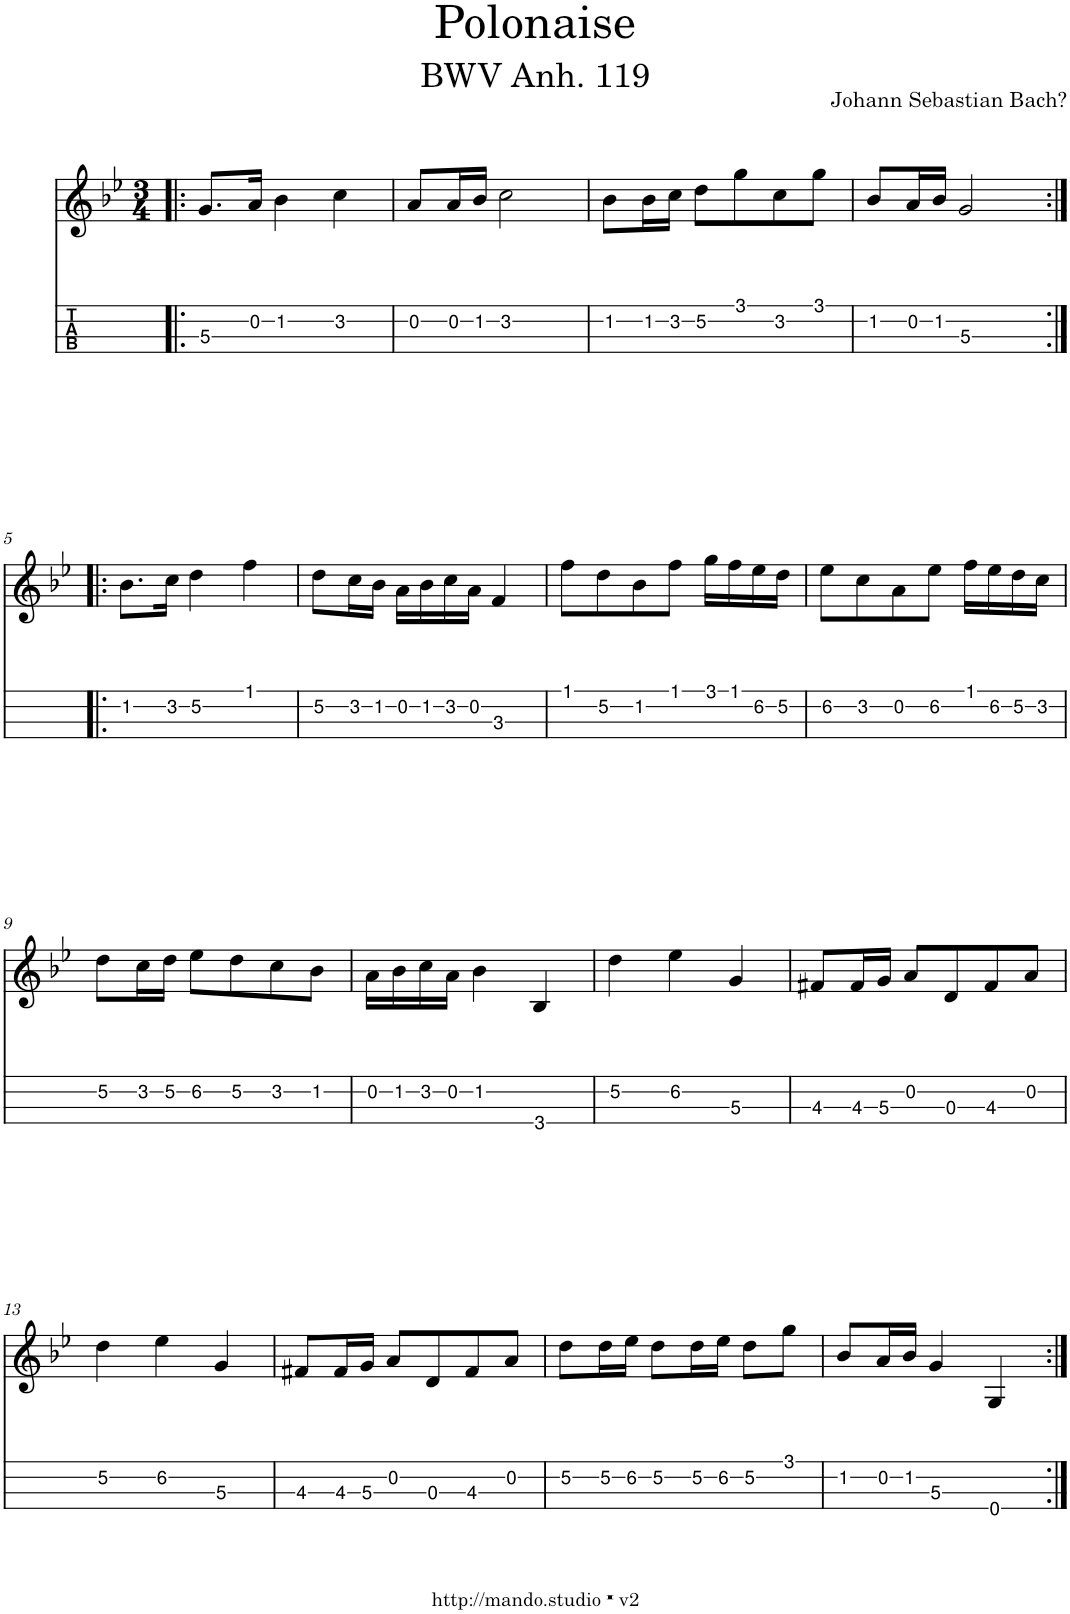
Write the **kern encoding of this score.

**kern	**kern
*part1	*part1
*staff2	*staff1
*I"Mandolin	*
*I'Mdn.	*
*stria4	*
*	*clefG2
*k[b-e-]	*k[b-e-]
*M3/4	*M3/4
=1!|:	=1!|:
8.gL	8.g/L
16aJk	16a/Jk
4b-	4b-\
4cc	4cc\
=2	=2
8aL	8a/L
16aL	16a/L
16b-JJ	16b-/JJ
2cc	2cc\
=3	=3
8b-L	8b-\L
16b-L	16b-\L
16ccJJ	16cc\JJ
8ddL	8dd\L
8ggJ	8gg\
8ccL	8cc\
8ggJ	8gg\J
=4	=4
8b-L	8b-/L
16aL	16a/L
16b-JJ	16b-/JJ
2g	2g/
!!LO:LB:g=z
=5:|!|:	=5:|!|:
8.b-L	8.b-\L
16ccJk	16cc\Jk
4dd	4dd\
4ff	4ff\
=6	=6
8ddL	8dd\L
16ccL	16cc\L
16b-JJ	16b-\JJ
16aLL	16a\LL
16b-J	16b-\
16ccL	16cc\
16aJJ	16a\JJ
4f	4f/
=7	=7
8ffL	8ff\L
8ddJ	8dd\
8b-L	8b-\
8ffJ	8ff\J
16ggLL	16gg\LL
16ffJ	16ff\
16ee-L	16ee-\
16ddJJ	16dd\JJ
=8	=8
8ee-L	8ee-\L
8ccJ	8cc\
8aL	8a\
8ee-J	8ee-\J
16ffLL	16ff\LL
16ee-J	16ee-\
16ddL	16dd\
16ccJJ	16cc\JJ
!!LO:LB:g=z
=9	=9
8ddL	8dd\L
16ccL	16cc\L
16ddJJ	16dd\JJ
8ee-L	8ee-\L
8ddJ	8dd\
8ccL	8cc\
8b-J	8b-\J
=10	=10
16aLL	16a\LL
16b-J	16b-\
16ccL	16cc\
16aJJ	16a\JJ
4b-	4b-\
4B-	4B-/
=11	=11
4dd	4dd\
4ee-	4ee-\
4g	4g/
=12	=12
8f#XL	8f#X/L
16f#L	16f#/L
16gJJ	16g/JJ
8aL	8a/L
8dJ	8d/
8f#L	8f#/
8aJ	8a/J
!!LO:LB:g=z
=13	=13
4dd	4dd\
4ee-	4ee-\
4g	4g/
=14	=14
8f#XL	8f#X/L
16f#L	16f#/L
16gJJ	16g/JJ
8aL	8a/L
8dJ	8d/
8f#L	8f#/
8aJ	8a/J
=15	=15
8ddL	8dd\L
16ddL	16dd\L
16ee-JJ	16ee-\JJ
8ddL	8dd\L
16ddL	16dd\L
16ee-JJ	16ee-\JJ
8ddL	8dd\L
8ggJ	8gg\J
=16	=16
8b-L	8b-/L
16aL	16a/L
16b-JJ	16b-/JJ
4g	4g/
4G	4G/
=:|!	=:|!
*-	*-
